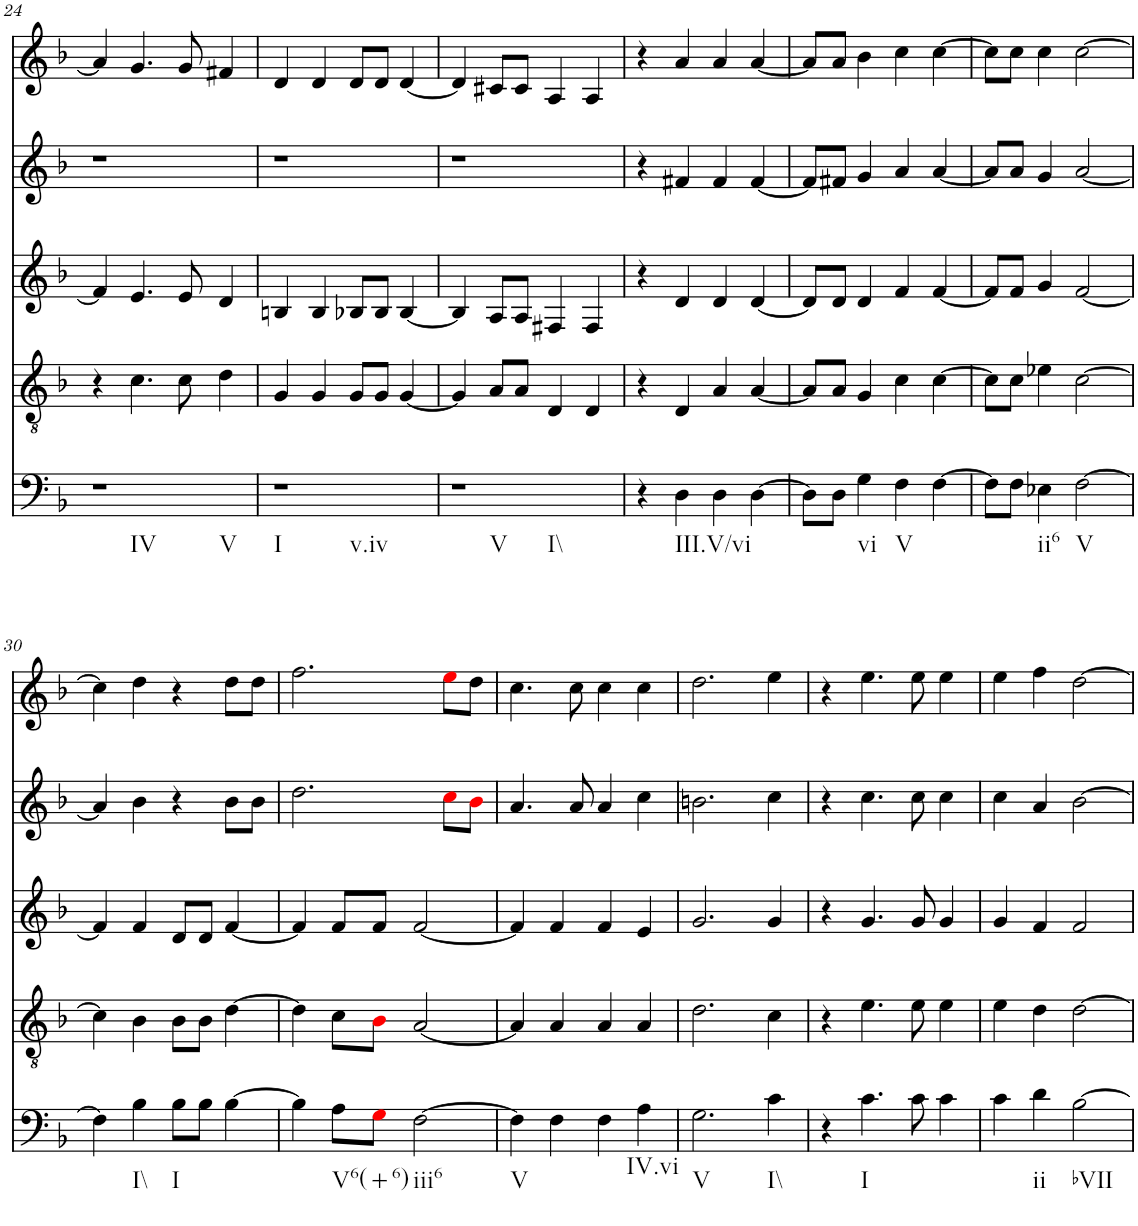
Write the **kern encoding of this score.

**kern	**kern	**kern	**kern	**kern
*part5	*part4	*part3	*part2	*part1
*staff5	*staff4	*staff3	*staff2	*staff1
*I"vox	*I"vox	*I"vox	*I"vox	*I"vox
!!LO:PB:g=z
*clefF4	*clefGv2	*clefG2	*clefG2	*clefG2
*k[b-]	*k[b-]	*k[b-]	*k[b-]	*k[b-]
*M4/4	*M4/4	*M4/4	*M4/4	*M4/4
=24	=24	=24	=24	=24
!LO:TX:b:t=IV	!	!	!	!
!LO:TX:b:t=V	!	!	!	!
1r	4r	4f/]	1r	4a/]
.	4.c\	4.e/	.	4.g/
.	8c\	8e/	.	8g/
.	4d\	4d/	.	4f#X/
=25	=25	=25	=25	=25
!LO:TX:b:t=I	!	!	!	!
!LO:TX:b:t=v.iv	!	!	!	!
1r	4G/	4Bn/	1r	4d/
.	4G/	4B/	.	4d/
.	8G/L	8B-X/L	.	8d/L
.	8G/J	8B-/J	.	8d/J
.	[4G/	[4B-/	.	[4d/
=26	=26	=26	=26	=26
!LO:TX:b:t=V	!	!	!	!
!LO:TX:b:t=I\\	!	!	!	!
1r	4G/]	4B-/]	1r	4d/]
.	8A/L	8A/L	.	8c#X/L
.	8A/J	8A/J	.	8c#/J
.	4D/	4F#X/	.	4A/
.	4D/	4F#/	.	4A/
=27	=27	=27	=27	=27
4r	4r	4r	4r	4r
!LO:TX:b:t=III.V/vi	!	!	!	!
4D\	4D/	4d/	4f#X/	4a/
4D\	4A/	4d/	4f#/	4a/
[4D\	[4A/	[4d/	[4f#/	[4a/
=28	=28	=28	=28	=28
8D\L]	8A/L]	8d/L]	8f#/L]	8a/L]
8D\J	8A/J	8d/J	8f#X/J	8a/J
!LO:TX:b:t=vi	!	!	!	!
4G\	4G/	4d/	4g/	4b-\
!LO:TX:b:t=V	!	!	!	!
4F\	4c\	4f/	4a/	4cc\
[4F\	[4c\	[4f/	[4a/	[4cc\
=29	=29	=29	=29	=29
8F\L]	8c\L]	8f/L]	8a/L]	8cc\L]
8F\J	8c\J	8f/J	8a/J	8cc\J
!LO:TX:b:t=ii6	!	!	!	!
4E-X\	4e-X\	4g/	4g/	4cc\
!LO:TX:b:t=V	!	!	!	!
[2F\	[2c\	[2f/	[2a/	[2cc\
!!LO:LB:g=z
=30	=30	=30	=30	=30
4F\]	4c\]	4f/]	4a/]	4cc\]
!LO:TX:b:t=I\\	!	!	!	!
4B-\	4B-\	4f/	4b-\	4dd\
!LO:TX:b:t=I	!	!	!	!
8B-\L	8B-\L	8d/L	4r	4r
8B-\J	8B-\J	8d/J	.	.
[4B-\	[4d\	[4f/	8b-\L	8dd\L
.	.	.	8b-\J	8dd\J
=31	=31	=31	=31	=31
4B-\]	4d\]	4f/]	2.dd\	2.ff\
!LO:TX:b:t=V6(+6)	!	!	!	!
8A\L	8c\L	8f/L	.	.
8Gi\J	8B-i\J	8f/J	.	.
!LO:TX:b:t=iii6	!	!	!	!
[2F\	[2A/	[2f/	.	.
.	.	.	8cci\L	8eei\L
.	.	.	8b-i\J	8dd\J
=32	=32	=32	=32	=32
!LO:TX:b:t=V	!	!	!	!
4F\]	4A/]	4f/]	4.a/	4.cc\
4F\	4A/	4f/	.	.
.	.	.	8a/	8cc\
4F\	4A/	4f/	4a/	4cc\
!LO:TX:b:t=IV.vi	!	!	!	!
4A\	4A/	4e/	4cc\	4cc\
=33	=33	=33	=33	=33
!LO:TX:b:t=V	!	!	!	!
2.G\	2.d\	2.g/	2.bn\	2.dd\
!LO:TX:b:t=I\\	!	!	!	!
4c\	4c\	4g/	4cc\	4ee\
=34	=34	=34	=34	=34
4r	4r	4r	4r	4r
!LO:TX:b:t=I	!	!	!	!
4.c\	4.e\	4.g/	4.cc\	4.ee\
8c\	8e\	8g/	8cc\	8ee\
4c\	4e\	4g/	4cc\	4ee\
=35	=35	=35	=35	=35
4c\	4e\	4g/	4cc\	4ee\
!LO:TX:b:t=ii	!	!	!	!
4d\	4d\	4f/	4a/	4ff\
!LO:TX:b:t=bVII	!	!	!	!
[2B-\	[2d\	2f/	[2b-\	[2dd\
=	=	=	=	=
*-	*-	*-	*-	*-
